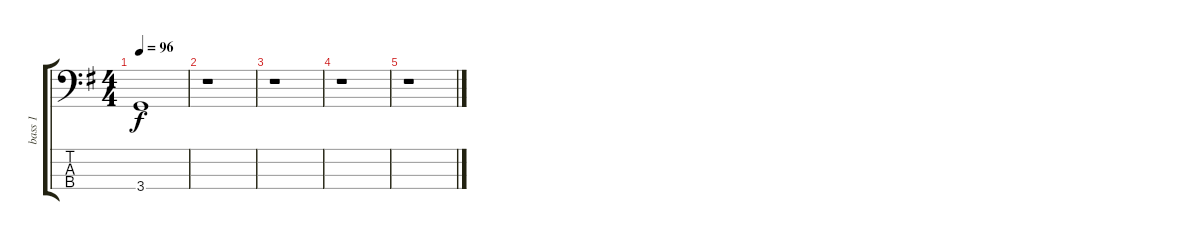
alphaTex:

\track ("bass 1" "bass 1") {instrument electricbasspick}
\staff {score tabs}
\tuning (G2 D2 A1 E1) {hide}
\ts (4 4)
\tempo 96
\clef f4
\ks g
3.4.1{dy f} |
r.1 |
r.1 |
r.1 |
r.1
